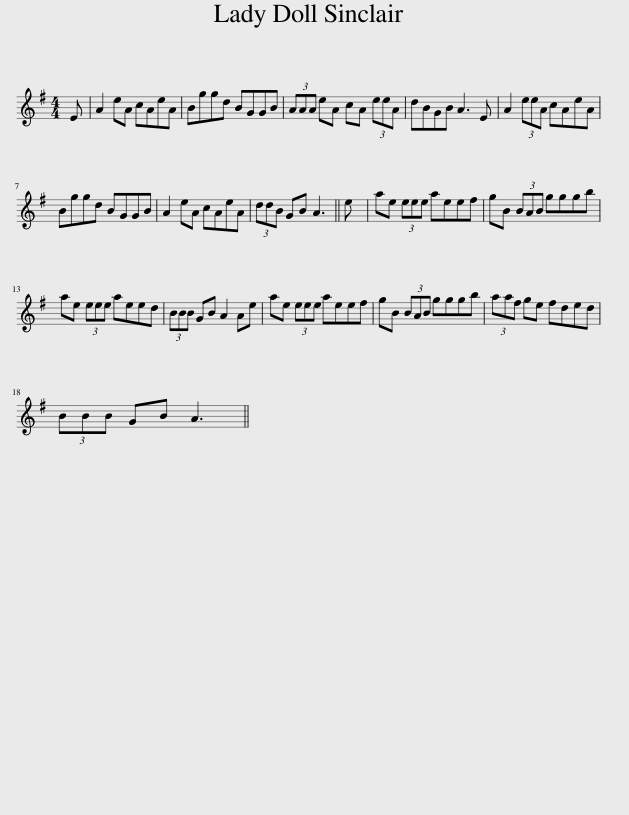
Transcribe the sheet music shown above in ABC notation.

X:1
L:1/8
M:4/4
I:linebreak $
K:G
V:1 treble
V:1
 E | A2 eA cAeA | Bggd BGGB | (3AAA eA cA (3eeA | dBGB A3 E | %5
 A2 (3eeA cAeA |$ Bggd BGGB | A2 eA cAeA | (3ddB GB A3 || e | %10
 ae (3eee aeef | gB (3BAB gggb |$ ae (3eee aeed | (3BBB GB A2 Ae | ae (3eee aeef | %15
 gB (3BAB gggb | (3aaf ge fded |$ (3BBB GB A3 || %18
